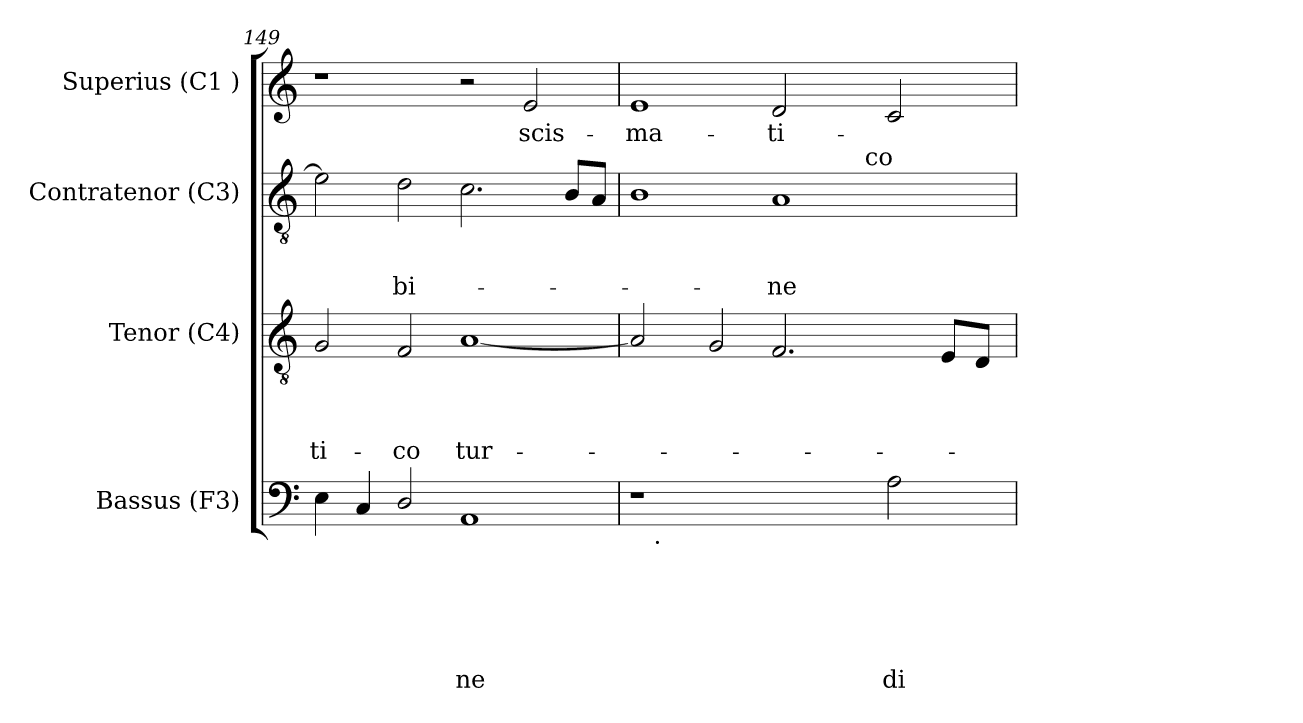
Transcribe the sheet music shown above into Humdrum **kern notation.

**kern	**text	**text	**text	**text	**text	**text	**kern	**text	**text	**text	**text	**kern	**text	**text	**text	**kern	**text
*part4	*part4	*part4	*part4	*part4	*part4	*part4	*part3	*part3	*part3	*part3	*part3	*part2	*part2	*part2	*part2	*part1	*part1
*staff4	*staff4	*staff4	*staff4	*staff4	*staff4	*staff4	*staff3	*staff3	*staff3	*staff3	*staff3	*staff2	*staff2	*staff2	*staff2	*staff1	*staff1
*I"Bassus (F3)	*	*	*	*	*	*	*I"Tenor (C4)	*	*	*	*	*I"Contratenor (C3)	*	*	*	*I"Superius (C1 )	*
*I'Bass.	*	*	*	*	*	*	*I'T.	*	*	*	*	*I'C.	*	*	*	*I'S.	*
*clefF4	*	*	*	*	*	*	*clefGv2	*	*	*	*	*clefGv2	*	*	*	*clefG2	*
*k[]	*	*	*	*	*	*	*k[]	*	*	*	*	*k[]	*	*	*	*k[]	*
*C:	*	*	*	*	*	*	*C:	*	*	*	*	*C:	*	*	*	*C:	*
=149	=149	=149	=149	=149	=149	=149	=149	=149	=149	=149	=149	=149	=149	=149	=149	=149	=149
!	!	!	!	!	!	!	!	!	!	!	!LO:LY:b	!	!	!	!	!	!
4E\	.	.	.	.	.	.	2G/	.	.	.	-ti-	2e\]	.	.	.	1r	.
4C/	.	.	.	.	.	.	.	.	.	.	.	.	.	.	.	.	.
!	!	!	!	!	!	!	!	!	!	!	!LO:LY:b	!	!	!	!LO:LY:b	!	!
2D/	.	.	.	.	.	.	2F/	.	.	.	-co	2d\	.	.	-bi-	.	.
!	!	!	!	!	!	!LO:LY:b	!	!	!	!	!LO:LY:b	!	!	!	!	!	!
1AA	.	.	.	.	.	-ne	[<1A	.	.	.	tur-	2.c\	.	.	.	2r	.
!	!	!	!	!	!	!	!	!	!	!	!	!	!	!	!	!	!LO:LY:b
.	.	.	.	.	.	.	.	.	.	.	.	.	.	.	.	2e/	-scis-
.	.	.	.	.	.	.	.	.	.	.	.	8B/L	.	.	.	.	.
.	.	.	.	.	.	.	.	.	.	.	.	8A/J	.	.	.	.	.
=150	=150	=150	=150	=150	=150	=150	=150	=150	=150	=150	=150	=150	=150	=150	=150	=150	=150
!	!	!	!	!	!	!	!	!	!	!	!	!	!	!	!	!	!LO:LY:b
*^	*	*	*	*	*	*	*	*	*	*	*	*^	*	*	*	*	*
1r	16.ryy	.	.	.	.	.	.	2A/]	.	.	.	.	1B	1ryy	.	.	.	1e	-ma-
!	!LO:TX:b:t=.	!	!	!	!	!	!	!	!	!	!	!	!	!	!	!	!	!	!
.	1ryy	.	.	.	.	.	.	.	.	.	.	.	.	.	.	.	.	.	.
.	.	.	.	.	.	.	.	2G/	.	.	.	.	.	.	.	.	.	.	.
!	!	!	!	!	!	!	!	!	!	!	!	!	!	!	!	!	!LO:LY:b	!	!LO:LY:b
2ryy	.	.	.	.	.	.	.	2.F/	.	.	.	.	1A	4ryy	.	.	-ne	2d/	-ti-
.	2ryy	.	.	.	.	.	.	.	.	.	.	.	.	.	.	.	.	.	.
.	.	.	.	.	.	.	.	.	.	.	.	.	.	8ryy	.	.	.	.	.
.	.	.	.	.	.	.	.	.	.	.	.	.	.	32ryy	.	.	.	.	.
!	!	!	!	!	!	!	!	!	!	!	!	!	!	!LO:TX:a:t=co	!	!	!	!	!
.	.	.	.	.	.	.	.	.	.	.	.	.	.	2ryy	.	.	.	.	.
!	!	!	!	!	!	!	!LO:LY:b	!	!	!	!	!	!	!	!	!	!	!	!
2A\	.	.	.	.	.	.	di-	.	.	.	.	.	.	.	.	.	.	2c/	.
.	4ryy	.	.	.	.	.	.	.	.	.	.	.	.	.	.	.	.	.	.
.	.	.	.	.	.	.	.	8E/L	.	.	.	.	.	.	.	.	.	.	.
.	8ryy	.	.	.	.	.	.	.	.	.	.	.	.	.	.	.	.	.	.
.	.	.	.	.	.	.	.	8D/J	.	.	.	.	.	.	.	.	.	.	.
.	.	.	.	.	.	.	.	.	.	.	.	.	.	16.ryy	.	.	.	.	.
.	32ryy	.	.	.	.	.	.	.	.	.	.	.	.	.	.	.	.	.	.
*v	*v	*	*	*	*	*	*	*	*	*	*	*	*v	*v	*	*	*	*	*
=	=	=	=	=	=	=	=	=	=	=	=	=	=	=	=	=	=
*-	*-	*-	*-	*-	*-	*-	*-	*-	*-	*-	*-	*-	*-	*-	*-	*-	*-
